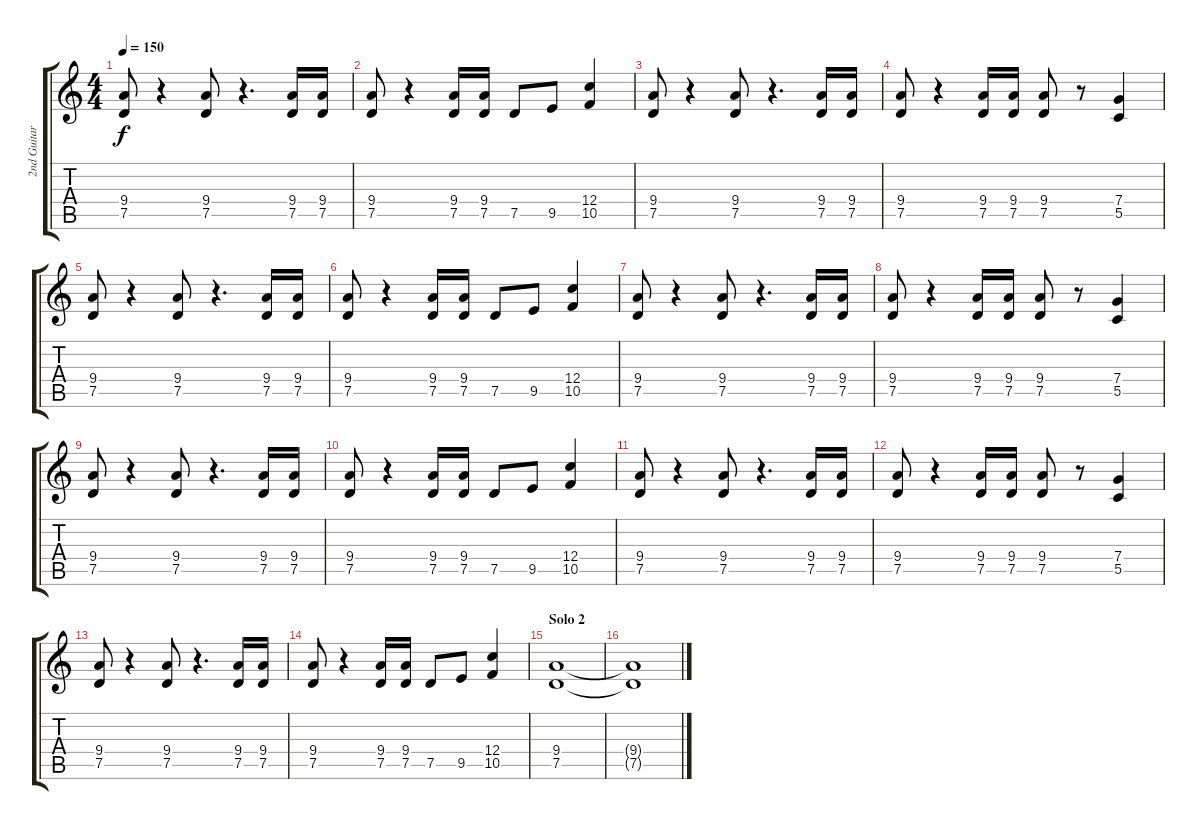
\track ("2nd Guitar" "2nd Guitar") {instrument distortionguitar}
\staff {score tabs}
\tuning (D4 A3 F3 C3 G2 D2) {hide}
\ts (4 4)
\tempo 150
\clef g2
\ks c
(9.4 7.5).8{dy f} r.4 (9.4 7.5).8 r.4{d} (9.4 7.5).16 (9.4 7.5).16 |
(9.4 7.5).8 r.4 (9.4 7.5).16 (9.4 7.5).16 7.5.8 9.5.8 (12.4 10.5).4 |
(9.4 7.5).8 r.4 (9.4 7.5).8 r.4{d} (9.4 7.5).16 (9.4 7.5).16 |
(9.4 7.5).8 r.4 (9.4 7.5).16 (9.4 7.5).16 (9.4 7.5).8 r.8 (7.4 5.5).4 |
(9.4 7.5).8 r.4 (9.4 7.5).8 r.4{d} (9.4 7.5).16 (9.4 7.5).16 |
(9.4 7.5).8 r.4 (9.4 7.5).16 (9.4 7.5).16 7.5.8 9.5.8 (12.4 10.5).4 |
(9.4 7.5).8 r.4 (9.4 7.5).8 r.4{d} (9.4 7.5).16 (9.4 7.5).16 |
(9.4 7.5).8 r.4 (9.4 7.5).16 (9.4 7.5).16 (9.4 7.5).8 r.8 (7.4 5.5).4 |
(9.4 7.5).8 r.4 (9.4 7.5).8 r.4{d} (9.4 7.5).16 (9.4 7.5).16 |
(9.4 7.5).8 r.4 (9.4 7.5).16 (9.4 7.5).16 7.5.8 9.5.8 (12.4 10.5).4 |
(9.4 7.5).8 r.4 (9.4 7.5).8 r.4{d} (9.4 7.5).16 (9.4 7.5).16 |
(9.4 7.5).8 r.4 (9.4 7.5).16 (9.4 7.5).16 (9.4 7.5).8 r.8 (7.4 5.5).4 |
(9.4 7.5).8 r.4 (9.4 7.5).8 r.4{d} (9.4 7.5).16 (9.4 7.5).16 |
(9.4 7.5).8 r.4 (9.4 7.5).16 (9.4 7.5).16 7.5.8 9.5.8 (12.4 10.5).4 |
\section ("" "Solo 2")
(9.4 7.5).1 |
(9.4{t} 7.5{t}).1
